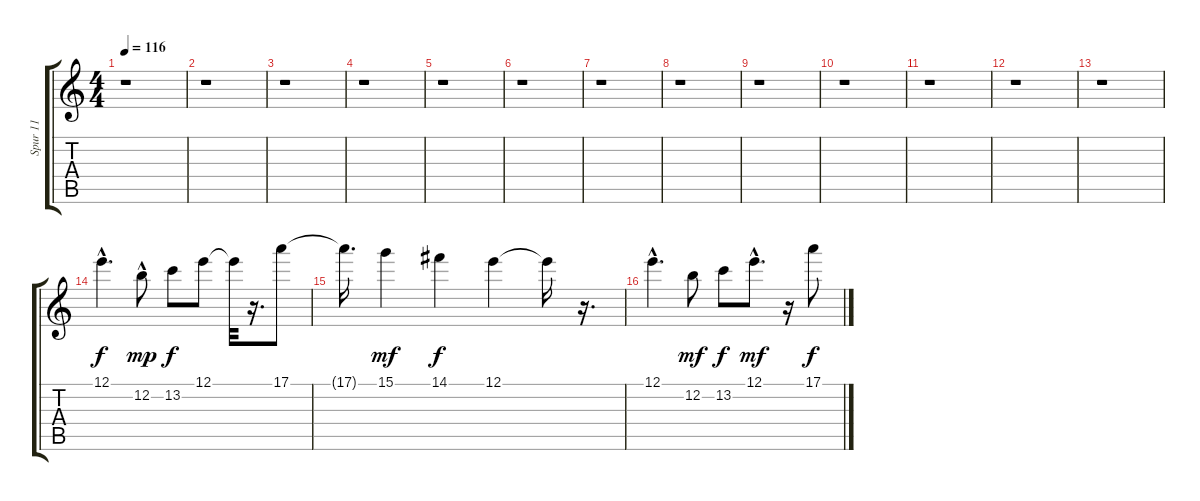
\track ("Spur 11" "Spur 11") {instrument overdrivenguitar}
\staff {score tabs}
\tuning (E4 B3 G3 D3 A2 E2) {hide}
\ts (4 4)
\tempo 116
\clef g2
\ks c
r.1{dy f} |
r.1 |
r.1 |
r.1 |
r.1 |
r.1 |
r.1 |
r.1 |
r.1 |
r.1 |
r.1 |
r.1 |
r.1 |
12.1{hac}.4{d} 12.2{hac}.8{dy mp} 13.2.8{dy f} 12.1.8 12.1{t}.32 r.16{d} 17.1.8 |
17.1{t}.16{d} 15.1.4{dy mf} 14.1.4{dy f} 12.1.4 12.1{t}.16 r.16{d} |
12.1{hac}.4{d} 12.2.8{dy mf} 13.2.8{dy f} 12.1{hac}.8{d dy mf} r.16 17.1.8{dy f}
